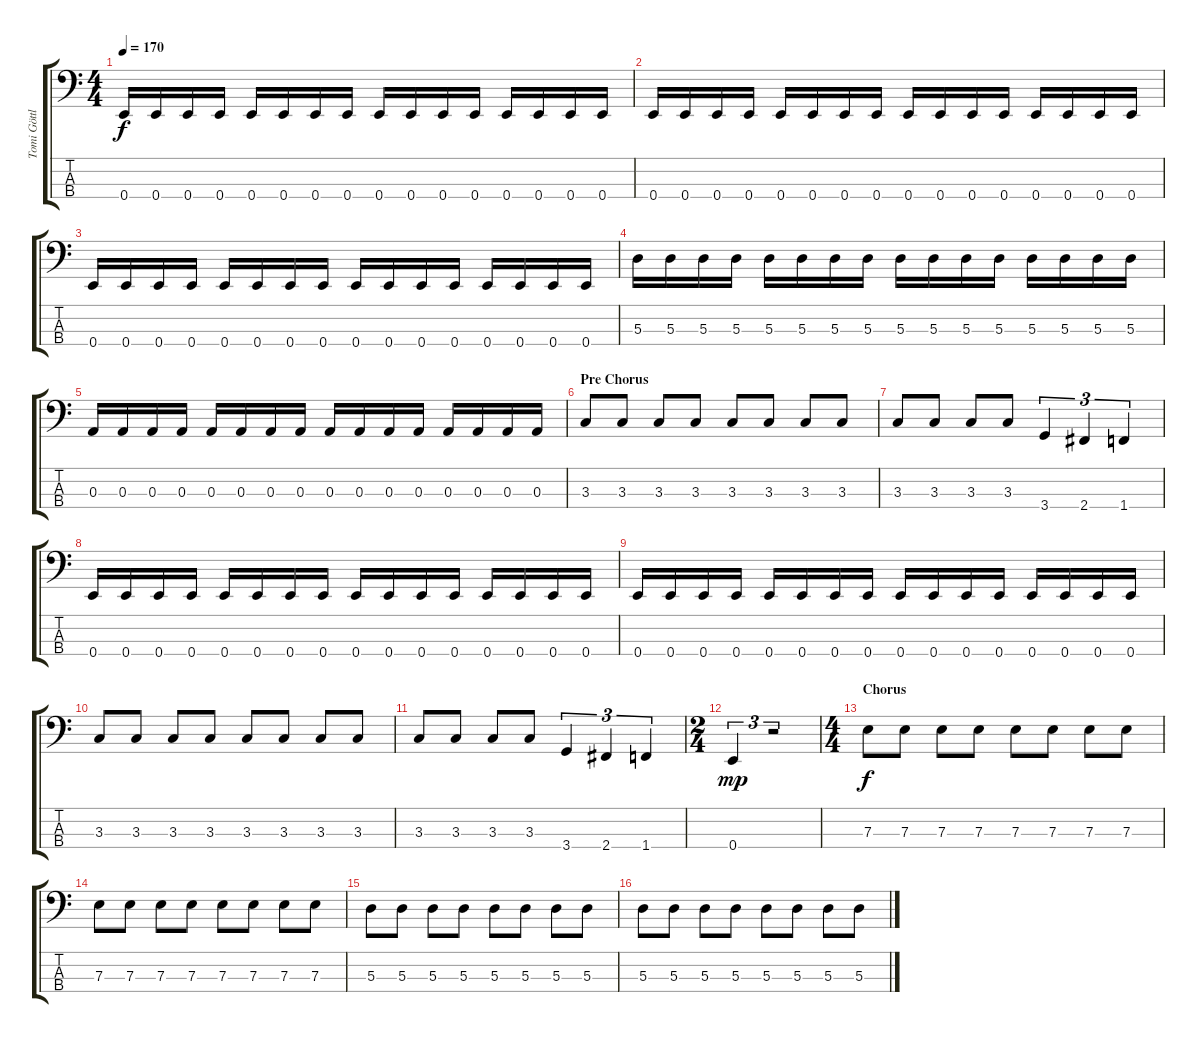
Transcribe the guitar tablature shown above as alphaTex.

\track ("Tomi Göttlich" "Tomi Göttl") {instrument electricbassfinger}
\staff {score tabs}
\tuning (G2 D2 A1 E1) {hide}
\ts (4 4)
\tempo 170
\clef f4
\ks c
0.4.16{dy f} 0.4.16 0.4.16 0.4.16 0.4.16 0.4.16 0.4.16 0.4.16 0.4.16 0.4.16 0.4.16 0.4.16 0.4.16 0.4.16 0.4.16 0.4.16 |
0.4.16 0.4.16 0.4.16 0.4.16 0.4.16 0.4.16 0.4.16 0.4.16 0.4.16 0.4.16 0.4.16 0.4.16 0.4.16 0.4.16 0.4.16 0.4.16 |
0.4.16 0.4.16 0.4.16 0.4.16 0.4.16 0.4.16 0.4.16 0.4.16 0.4.16 0.4.16 0.4.16 0.4.16 0.4.16 0.4.16 0.4.16 0.4.16 |
5.3.16 5.3.16 5.3.16 5.3.16 5.3.16 5.3.16 5.3.16 5.3.16 5.3.16 5.3.16 5.3.16 5.3.16 5.3.16 5.3.16 5.3.16 5.3.16 |
0.3.16 0.3.16 0.3.16 0.3.16 0.3.16 0.3.16 0.3.16 0.3.16 0.3.16 0.3.16 0.3.16 0.3.16 0.3.16 0.3.16 0.3.16 0.3.16 |
\section ("" "Pre Chorus")
3.3.8 3.3.8 3.3.8 3.3.8 3.3.8 3.3.8 3.3.8 3.3.8 |
3.3.8 3.3.8 3.3.8 3.3.8 3.4.4{tu (3 2)} 2.4.4{tu (3 2)} 1.4.4{tu (3 2)} |
0.4.16 0.4.16 0.4.16 0.4.16 0.4.16 0.4.16 0.4.16 0.4.16 0.4.16 0.4.16 0.4.16 0.4.16 0.4.16 0.4.16 0.4.16 0.4.16 |
0.4.16 0.4.16 0.4.16 0.4.16 0.4.16 0.4.16 0.4.16 0.4.16 0.4.16 0.4.16 0.4.16 0.4.16 0.4.16 0.4.16 0.4.16 0.4.16 |
3.3.8 3.3.8 3.3.8 3.3.8 3.3.8 3.3.8 3.3.8 3.3.8 |
3.3.8 3.3.8 3.3.8 3.3.8 3.4.4{tu (3 2)} 2.4.4{tu (3 2)} 1.4.4{tu (3 2)} |
\ts (2 4)
0.4.4{tu (3 2) dy mp} r.2{tu (3 2)} |
\ts (4 4)
\section ("" "Chorus")
7.3.8{dy f instrument electricbassfinger} 7.3.8 7.3.8 7.3.8 7.3.8 7.3.8 7.3.8 7.3.8 |
7.3.8 7.3.8 7.3.8 7.3.8 7.3.8 7.3.8 7.3.8 7.3.8 |
5.3.8 5.3.8 5.3.8 5.3.8 5.3.8 5.3.8 5.3.8 5.3.8 |
5.3.8 5.3.8 5.3.8 5.3.8 5.3.8 5.3.8 5.3.8 5.3.8
